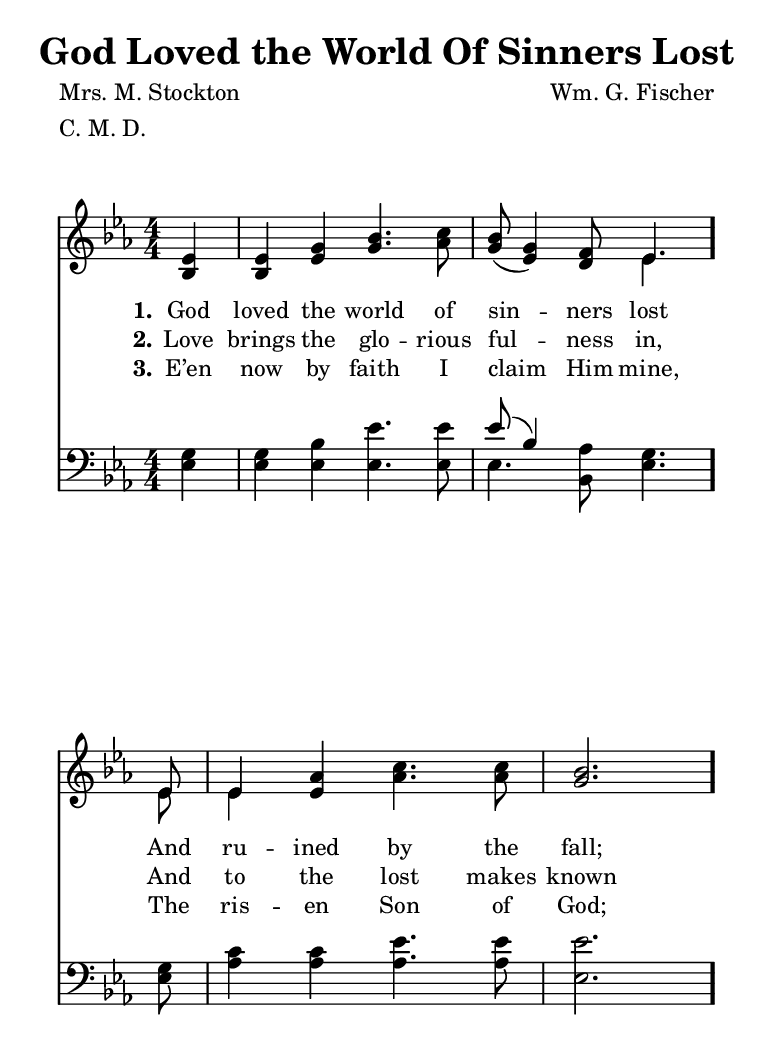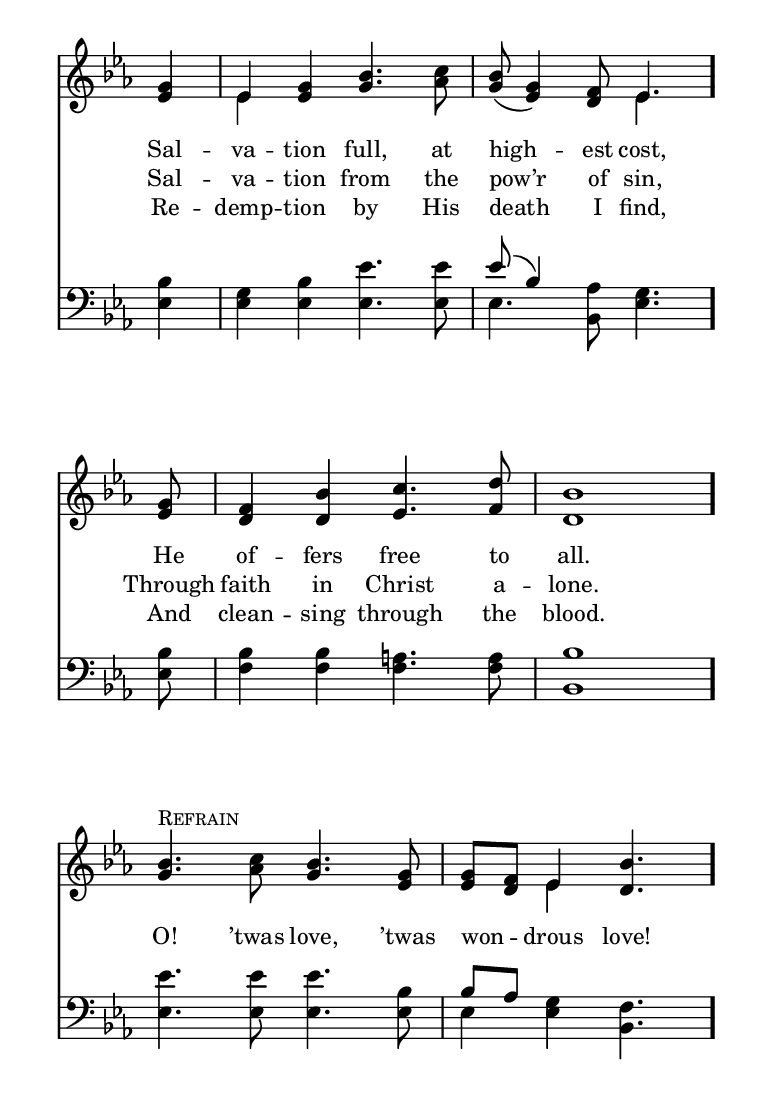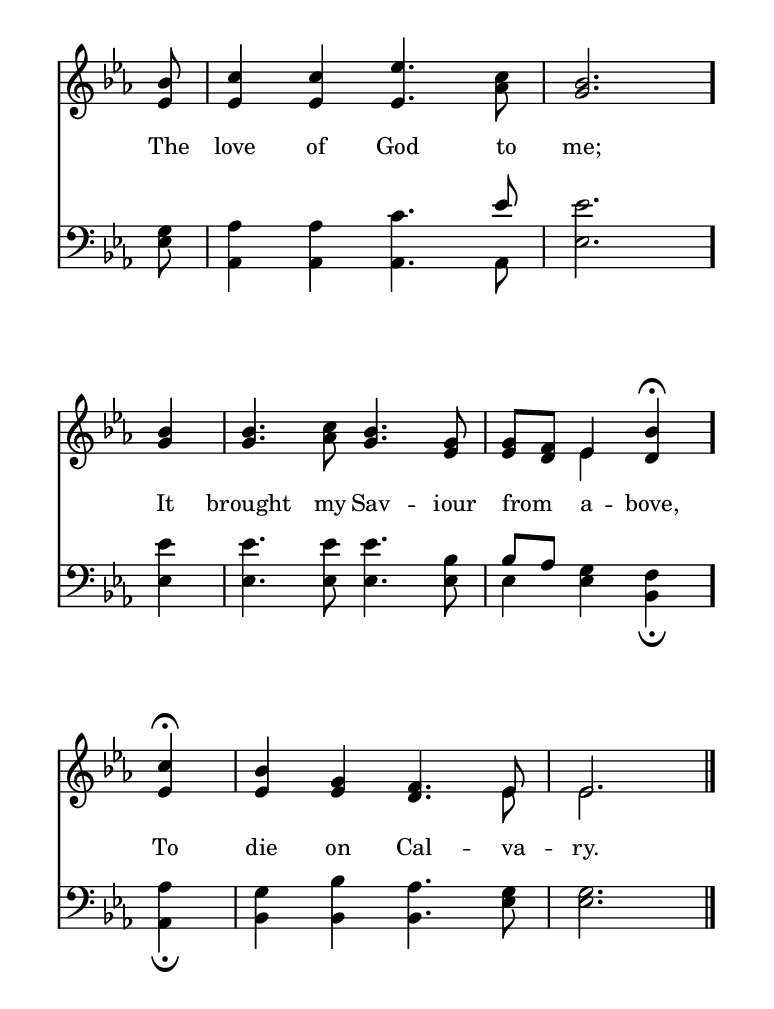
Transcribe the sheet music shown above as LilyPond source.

\include "common/global.ily"
\paper {
  \include "common/paper.ily"
  ragged-last-bottom = ##t
  % decrease system-to-system padding to fit onto page with next score
  system-system-spacing.padding = 0.4
  system-system-spacing.basic-distance = 0.4
}

\header{
  %gospel
  hymnnumber = "14"
  title = "God Loved the World Of Sinners Lost"
  tunename = "Wondrous Love" % from Metrical Index of Tunes
  meter = "C. M. D."
  poet = "Mrs. M. Stockton"
  composer = "Wm. G. Fischer"
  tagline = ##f
}

% for fermata in MIDI
ta = { \tempo 4=80 }
tb = { \tempo 4=40 }

patternA = { \ta c4 | c4 c4 c4. c8 | c8( c4) c8 c4. } % Line 1, 3 soprano / alto / tenor
patternB = { \ta c8 | c4 c4 c4. c8 | c2.            } % Line 2 all, Refrain line 2 all
patternC = { \ta c8 | c4 c4 c4. c8 | c1             } % Line 4 all
patternD = { \ta c4 | c4 c4 c4. c8 | c4.     c8 c4. } % Line 1, 3 bass

patternE = { \ta c4. c8 c4. c8 | c8[ c8] c4 c4. } % Refrain line 1 soprano / alto / tenor
patternF = { \ta c4 | c4. c8 c4. c8 | c8[ c8] c4 \tb c4 } % Refrain line 3 soprano / alto / tenor
patternG = { \tb c4 \ta | c4 c4 c4. c8 | c2. } % Refrain line 4 all

patternH = { \ta c4. c8 c4. c8 | c4 c4 c4. } % Refrain line 1 bass
patternI = { \ta c4 | c4. c8 c4. c8 | c4 c4 \tb c4 } % Refrain line 3 bass

global = {
  \include "common/overrides.ily"
  \override Staff.TimeSignature.style = #'numbered
  \time 4/4
  \override Score.MetronomeMark.transparent = ##t % hide all fermata changes too
  \ta
  \key ees \major
  \partial 4
  \autoBeamOff
}

notesSoprano = {
\global
\relative c' {

  \changePitch \patternA { ees | ees g bes c | bes g f ees }
  \changePitch \patternB { ees | ees aes c c | bes         }
  \changePitch \patternA { g   | ees g bes c | bes g f ees }
  \changePitch \patternC { g   | f bes c d   | bes         }

  << s^\markup { \small \caps "Refrain" }
  \changePitch \patternE { bes c bes g | g f ees bes' } >>
  \changePitch \patternB {         bes | c c ees c   | bes          }
  \changePitch \patternF {         bes | bes c bes g | g f ees bes'\fermata }
  \changePitch \patternG {   c\fermata | bes g f ees | ees          }

  \bar "|."

}
}

notesAlto = {
\global
\relative e' {

  \changePitch \patternA { bes | bes ees g aes   | g ees d ees }
  \changePitch \patternB { ees | ees ees aes aes | g           }
  \changePitch \patternA { ees | ees ees g aes   | g ees d ees }
  \changePitch \patternC { ees | d d ees f       | d           }

  \changePitch \patternE { g aes g ees | ees d ees d }
  \changePitch \patternB {         ees | ees ees ees aes | g           }
  \changePitch \patternF {         g   | g aes g ees     | ees d ees d }
  \changePitch \patternG {         ees | ees ees d ees   | ees         }

}
}

notesTenor = {
\global
\relative a {

  \changePitch \patternA { g   | g bes ees ees | ees bes aes g }
  \changePitch \patternB { g   | c c ees ees   | ees           }
  \changePitch \patternA { bes | g bes ees ees | ees bes aes g }
  \changePitch \patternC { bes | bes bes a a   | bes           }

  \changePitch \patternE { ees ees ees bes | bes aes g f }
  \changePitch \patternB {             g   | aes aes c ees   | ees         }
  \changePitch \patternF {             ees | ees ees ees bes | bes aes g f }
  \changePitch \patternG {             aes | g bes aes g     | g           }

}
}

notesBass = {
\global
\relative f {

  \changePitch \patternD { ees | ees ees ees ees | ees bes ees }
  \changePitch \patternB { ees | aes aes aes aes | ees }
  \changePitch \patternD { ees | ees ees ees ees | ees bes ees }
  \changePitch \patternC { ees | f f f f | bes, }

  \changePitch \patternH { ees ees ees ees | ees ees bes }
  \changePitch \patternB { ees | aes, aes aes aes | ees' }
  \changePitch \patternI { ees | ees ees ees ees | ees ees bes_\fermata }
  \changePitch \patternG { aes_\fermata | bes bes bes ees | ees }

}
}

Refrain = \lyricmode {

O! ’twas love, ’twas won -- drous love! \bar "."
The love of God to me; \bar "." \break
It brought my Sav -- iour from a -- bove, \bar "."
To die on Cal -- va -- ry. \bar "." \break

}

wordsA = \lyricmode {
\set stanza = "1."

God loved the world of sin -- ners lost \bar "."
And ru -- ined by the fall; \bar "." \break
Sal -- va -- tion full, at high -- est cost, \bar "."
He of -- fers free to all. \bar "." \break

}

wordsB = \lyricmode {
\set stanza = "2."

Love brings the glo -- rious ful -- ness in,
And to the lost makes known
Sal -- va -- tion from the pow’r of sin,
Through faith in Christ a -- lone.

\Refrain

}

wordsC = \lyricmode {
\set stanza = "3."

E’en now by faith I claim Him mine,
The ris -- en Son of God;
Re -- demp -- tion by His death I find,
And clean -- sing through the blood.

}


\score {
  \context ChoirStaff <<
    \context Staff = upper <<
      \set Staff.autoBeaming = ##f
      \set ChoirStaff.systemStartDelimiter = #'SystemStartBar
      \set ChoirStaff.printPartCombineTexts = ##f
      \partcombine #'(2 . 9) \notesSoprano \notesAlto
      \context NullVoice = sopranos { \voiceOne << \notesSoprano >> }
      \context NullVoice = altos { \voiceTwo << \notesAlto >> }
      \context Lyrics = one   \lyricsto sopranos \wordsA
      \context Lyrics = two   \lyricsto sopranos \wordsB
      \context Lyrics = three \lyricsto sopranos \wordsC
      %\context Lyrics = four  \lyricsto sopranos \wordsD
      %\context Lyrics = five  \lyricsto sopranos \wordsE
    >>
    \context Staff = men <<
      \set Staff.autoBeaming = ##f
      \clef bass
      \set ChoirStaff.printPartCombineTexts = ##f
      \partcombine #'(2 . 9) \notesTenor \notesBass
      \context NullVoice = tenors { \voiceOne << \notesTenor >> }
      \context NullVoice = basses { \voiceTwo << \notesBass >> }
    >>
  >>
  \layout {
    \include "common/layout.ily"
  }
  \midi{
    \include "common/midi.ily"
  }
}

\version "2.19.49"  % necessary for upgrading to future LilyPond versions.

% vi:set et ts=2 sw=2 ai nocindent syntax=lilypond:
